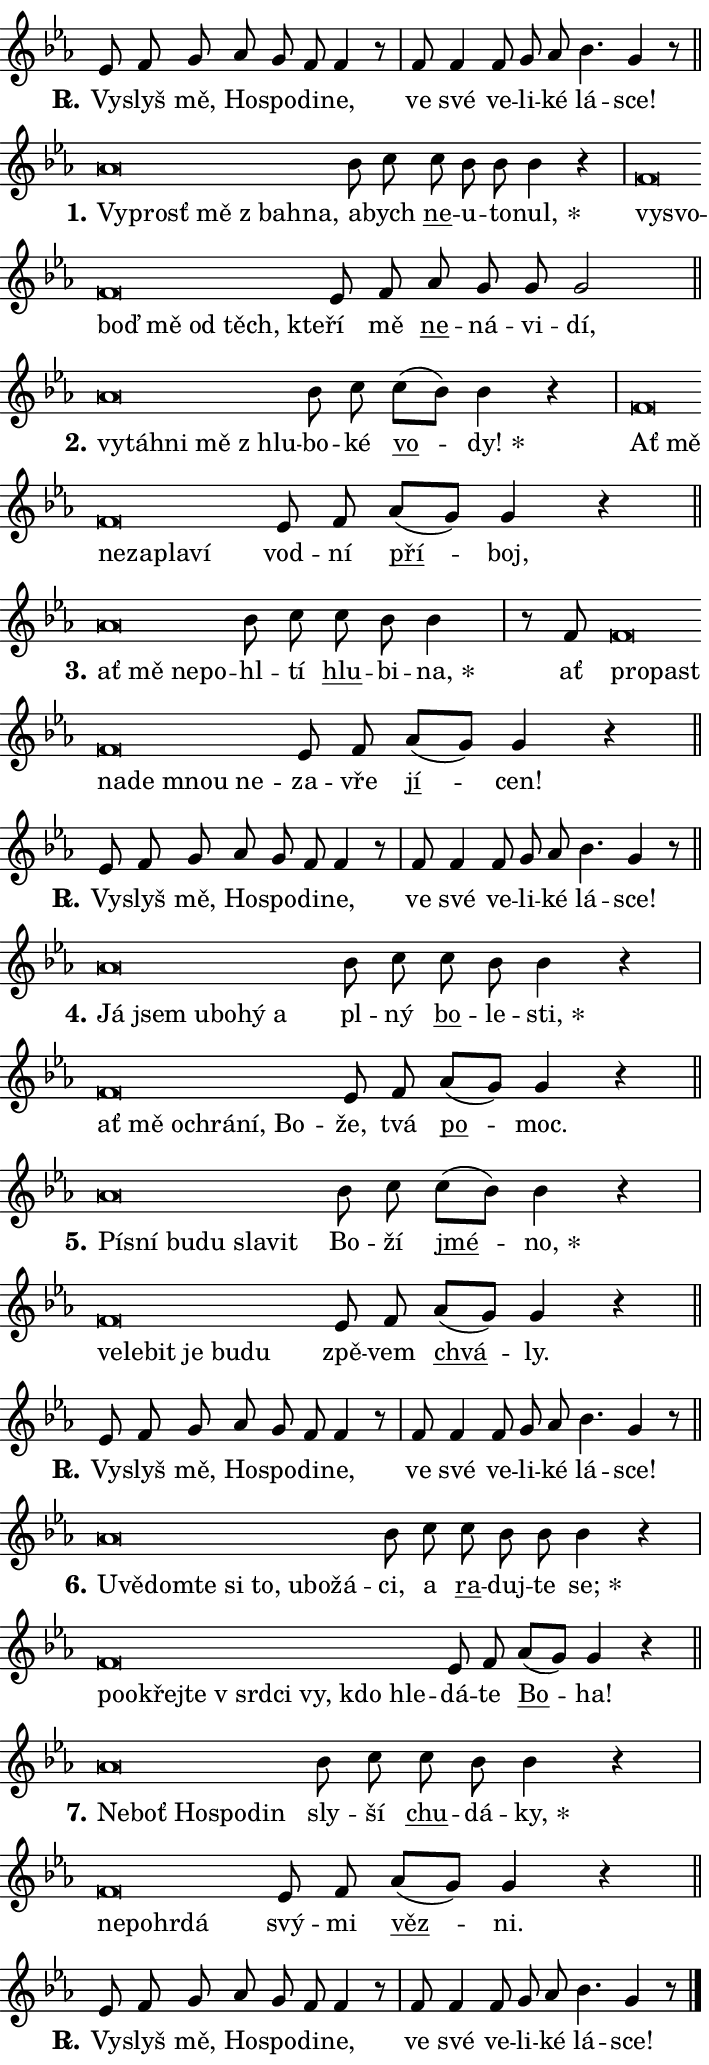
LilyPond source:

\version "2.24.0"
\header { tagline = "" }
\paper {
  indent = 0\cm
  top-margin = 0\cm
  right-margin = 0.13\cm % to fit lyric hyphens
  bottom-margin = 0\cm
  left-margin = 0\cm
  paper-width = 12\cm
  page-breaking = #ly:one-page-breaking
  system-system-spacing.basic-distance = #11
  score-system-spacing.basic-distance = #11
  ragged-last = ##f
}


%% Author: Thomas Morley
%% https://lists.gnu.org/archive/html/lilypond-user/2020-05/msg00002.html
#(define (line-position grob)
"Returns position of @var[grob} in current system:
   @code{'start}, if at first time-step
   @code{'end}, if at last time-step
   @code{'middle} otherwise
"
  (let* ((col (ly:item-get-column grob))
         (ln (ly:grob-object col 'left-neighbor))
         (rn (ly:grob-object col 'right-neighbor))
         (col-to-check-left (if (ly:grob? ln) ln col))
         (col-to-check-right (if (ly:grob? rn) rn col))
         (break-dir-left
           (and
             (ly:grob-property col-to-check-left 'non-musical #f)
             (ly:item-break-dir col-to-check-left)))
         (break-dir-right
           (and
             (ly:grob-property col-to-check-right 'non-musical #f)
             (ly:item-break-dir col-to-check-right))))
        (cond ((eqv? 1 break-dir-left) 'start)
              ((eqv? -1 break-dir-right) 'end)
              (else 'middle))))

#(define (tranparent-at-line-position vctor)
  (lambda (grob)
  "Relying on @code{line-position} select the relevant enry from @var{vctor}.
Used to determine transparency,"
    (case (line-position grob)
      ((end) (not (vector-ref vctor 0)))
      ((middle) (not (vector-ref vctor 1)))
      ((start) (not (vector-ref vctor 2))))))

noteHeadBreakVisibility =
#(define-music-function (break-visibility)(vector?)
"Makes @code{NoteHead}s transparent relying on @var{break-visibility}"
#{
  \override NoteHead.transparent =
    #(tranparent-at-line-position break-visibility)
#})

#(define delete-ledgers-for-transparent-note-heads
  (lambda (grob)
    "Reads whether a @code{NoteHead} is transparent.
If so this @code{NoteHead} is removed from @code{'note-heads} from
@var{grob}, which is supposed to be @code{LedgerLineSpanner}.
As a result ledgers are not printed for this @code{NoteHead}"
    (let* ((nhds-array (ly:grob-object grob 'note-heads))
           (nhds-list
             (if (ly:grob-array? nhds-array)
                 (ly:grob-array->list nhds-array)
                 '()))
           ;; Relies on the transparent-property being done before
           ;; Staff.LedgerLineSpanner.after-line-breaking is executed.
           ;; This is fragile ...
           (to-keep
             (remove
               (lambda (nhd)
                 (ly:grob-property nhd 'transparent #f))
               nhds-list)))
      ;; TODO find a better method to iterate over grob-arrays, similiar
      ;; to filter/remove etc for lists
      ;; For now rebuilt from scratch
      (set! (ly:grob-object grob 'note-heads)  '())
      (for-each
        (lambda (nhd)
          (ly:pointer-group-interface::add-grob grob 'note-heads nhd))
        to-keep))))

squashNotes = {
  \override NoteHead.X-extent = #'(-0.2 . 0.2)
  \override NoteHead.Y-extent = #'(-0.75 . 0)
  \override NoteHead.stencil =
    #(lambda (grob)
       (let ((pos (ly:grob-property grob 'staff-position)))
         (begin
           (if (< pos -7) (display "ERROR: Lower brevis then expected\n") (display ""))
           (if (<= pos -6) ly:text-interface::print ly:note-head::print))))
}
unSquashNotes = {
  \revert NoteHead.X-extent
  \revert NoteHead.Y-extent
  \revert NoteHead.stencil
}

hideNotes = \noteHeadBreakVisibility #begin-of-line-visible
unHideNotes = \noteHeadBreakVisibility #all-visible

% work-around for resetting accidentals
% https://lilypond.org/doc/v2.23/Documentation/notation/displaying-rhythms#unmetered-music
cadenzaMeasure = {
  \cadenzaOff
  \partial 1024 s1024
  \cadenzaOn
}

#(define-markup-command (accent layout props text) (markup?)
  "Underline accented syllable"
  (interpret-markup layout props
    #{\markup \override #'(offset . 4.3) \underline { #text }#}))

responsum = \markup \concat {
  "R" \hspace #-1.05 \path #0.1 #'((moveto 0 0.07) (lineto 0.9 0.8)) \hspace #0.05 "."
}

spaceSize = #0.6828661417322834 % exact space size for TeX Gyre Schola

\layout {
  \context {
    \Staff
    \remove "Time_signature_engraver"
    \override LedgerLineSpanner.after-line-breaking = #delete-ledgers-for-transparent-note-heads
  }
  \context {
    \Lyrics {
      \override LyricSpace.minimum-distance = \spaceSize
      \override LyricText.font-name = #"TeX Gyre Schola"
      \override LyricText.font-size = 1
      \override StanzaNumber.font-name = #"TeX Gyre Schola Bold"
      \override StanzaNumber.font-size = 1
    }
  }
  \context {
    \Score 
    \override NoteHead.text =
      #(lambda (grob) 
        (let ((pos (ly:grob-property grob 'staff-position)))
          #{\markup {
            \combine
              \halign #-0.55 \raise #(if (= pos -6) 0 0.5) \override #'(thickness . 2) \draw-line #'(3.2 . 0)
              \musicglyph "noteheads.sM1"
          }#}))
  }
}

% magnetic-lyrics.ily
%
%   written by
%     Jean Abou Samra <jean@abou-samra.fr>
%     Werner Lemberg <wl@gnu.org>
%
%   adapted by
%     Jiri Hon <jiri.hon@gmail.com>
%
% Version 2022-Apr-15

% https://www.mail-archive.com/lilypond-user@gnu.org/msg149350.html

#(define (Left_hyphen_pointer_engraver context)
   "Collect syllable-hyphen-syllable occurrences in lyrics and store
them in properties.  This engraver only looks to the left.  For
example, if the lyrics input is @code{foo -- bar}, it does the
following.

@itemize @bullet
@item
Set the @code{text} property of the @code{LyricHyphen} grob between
@q{foo} and @q{bar} to @code{foo}.

@item
Set the @code{left-hyphen} property of the @code{LyricText} grob with
text @q{foo} to the @code{LyricHyphen} grob between @q{foo} and
@q{bar}.
@end itemize

Use this auxiliary engraver in combination with the
@code{lyric-@/text::@/apply-@/magnetic-@/offset!} hook."
   (let ((hyphen #f)
         (text #f))
     (make-engraver
      (acknowledgers
       ((lyric-syllable-interface engraver grob source-engraver)
        (set! text grob)))
      (end-acknowledgers
       ((lyric-hyphen-interface engraver grob source-engraver)
        ;(when (not (grob::has-interface grob 'lyric-space-interface))
          (set! hyphen grob)));)
      ((stop-translation-timestep engraver)
       (when (and text hyphen)
         (ly:grob-set-object! text 'left-hyphen hyphen))
       (set! text #f)
       (set! hyphen #f)))))

#(define (lyric-text::apply-magnetic-offset! grob)
   "If the space between two syllables is less than the value in
property @code{LyricText@/.details@/.squash-threshold}, move the right
syllable to the left so that it gets concatenated with the left
syllable.

Use this function as a hook for
@code{LyricText@/.after-@/line-@/breaking} if the
@code{Left_@/hyphen_@/pointer_@/engraver} is active."
   (let ((hyphen (ly:grob-object grob 'left-hyphen #f)))
     (when hyphen
       (let ((left-text (ly:spanner-bound hyphen LEFT)))
         (when (grob::has-interface left-text 'lyric-syllable-interface)
           (let* ((common (ly:grob-common-refpoint grob left-text X))
                  (this-x-ext (ly:grob-extent grob common X))
                  (left-x-ext
                   (begin
                     ;; Trigger magnetism for left-text.
                     (ly:grob-property left-text 'after-line-breaking)
                     (ly:grob-extent left-text common X)))
                  ;; `delta` is the gap width between two syllables.
                  (delta (- (interval-start this-x-ext)
                            (interval-end left-x-ext)))
                  (details (ly:grob-property grob 'details))
                  (threshold (assoc-get 'squash-threshold details 0.2)))
             (when (< delta threshold)
               (let* (;; We have to manipulate the input text so that
                      ;; ligatures crossing syllable boundaries are not
                      ;; disabled.  For languages based on the Latin
                      ;; script this is essentially a beautification.
                      ;; However, for non-Western scripts it can be a
                      ;; necessity.
                      (lt (ly:grob-property left-text 'text))
                      (rt (ly:grob-property grob 'text))
                      (is-space (grob::has-interface hyphen 'lyric-space-interface))
                      (space (if is-space " " ""))
                      (extra-delta (if is-space spaceSize 0))
                      ;; Append new syllable.
                      (ltrt-space (if (and (string? lt) (string? rt))
                                (string-append lt space rt)
                                (make-concat-markup (list lt space rt))))
                      ;; Right-align `ltrt` to the right side.
                      (ltrt-space-markup (grob-interpret-markup
                               grob
                               (make-translate-markup
                                (cons (interval-length this-x-ext) 0)
                                (make-right-align-markup ltrt-space)))))
                 (begin
                   ;; Don't print `left-text`.
                   (ly:grob-set-property! left-text 'stencil #f)
                   ;; Set text and stencil (which holds all collected
                   ;; syllables so far) and shift it to the left.
                   (ly:grob-set-property! grob 'text ltrt-space)
                   (ly:grob-set-property! grob 'stencil ltrt-space-markup)
                   (ly:grob-translate-axis! grob (- (- delta extra-delta)) X))))))))))


#(define (lyric-hyphen::displace-bounds-first grob)
   ;; Make very sure this callback isn't triggered too early.
   (let ((left (ly:spanner-bound grob LEFT))
         (right (ly:spanner-bound grob RIGHT)))
     (ly:grob-property left 'after-line-breaking)
     (ly:grob-property right 'after-line-breaking)
     (ly:lyric-hyphen::print grob)))

squashThreshold = #0.4

\layout {
  \context {
    \Lyrics
    \consists #Left_hyphen_pointer_engraver
    \override LyricText.after-line-breaking =
      #lyric-text::apply-magnetic-offset!
    \override LyricHyphen.stencil = #lyric-hyphen::displace-bounds-first
    \override LyricText.details.squash-threshold = \squashThreshold
    \override LyricHyphen.minimum-distance = 0
    \override LyricHyphen.minimum-length = \squashThreshold
  }
}

squashText = \override LyricText.details.squash-threshold = 9999
unSquashText = \override LyricText.details.squash-threshold = \squashThreshold

leftText = \override LyricText.self-alignment-X = #LEFT
unLeftText = \revert LyricText.self-alignment-X

starOffset = #(lambda (grob) 
                (let ((x_offset (ly:self-alignment-interface::aligned-on-x-parent grob)))
                  (if (= x_offset 0) 0 (+ x_offset 1.2))))

star = #(define-music-function (syllable)(string?)
"Append star separator at the end of a syllable"
#{
  \once \override LyricText.X-offset = #starOffset
  \lyricmode { \markup {
    #syllable
    \override #'((font-name . "TeX Gyre Schola Bold")) \hspace #0.2 \lower #0.65 \larger "*"
  } }
#})

starAccent = #(define-music-function (syllable)(string?)
"Append star separator at the end of a syllable and make accent"
#{
  \once \override LyricText.X-offset = #starOffset
  \lyricmode { \markup {
    \accent #syllable
    \override #'((font-name . "TeX Gyre Schola Bold")) \hspace #0.2 \lower #0.65 \larger "*"
  } }
#})

breath = #(define-music-function (syllable)(string?)
"Append breathing indicator at the end of a syllable"
#{
  \lyricmode { \markup { #syllable "+" } }
#})

optionalBreath = #(define-music-function (syllable)(string?)
"Append optional breathing indicator at the end of a syllable"
#{
  \lyricmode { \markup { #syllable "(+)" } }
#})


\score {
    <<
        \new Voice = "melody" { \cadenzaOn \key es \major \relative { es'8 f g as g f f4 r8 \cadenzaMeasure \bar "|" f f4 \bar "" f8 g as \bar "" bes4. g4 r8 \cadenzaMeasure \bar "||" \break } }
        \new Lyrics \lyricsto "melody" { \lyricmode { \set stanza = \responsum
Vy -- slyš mě, Ho -- spo -- di -- ne, ve své ve -- li -- ké lá -- sce! } }
    >>
    \layout {}
}

\score {
    <<
        \new Voice = "melody" { \cadenzaOn \key es \major \relative { \squashNotes as'\breve*1/16 \hideNotes \breve*1/16 \bar "" \breve*1/16 \bar "" \breve*1/16 \breve*1/16 \bar "" \unHideNotes \unSquashNotes bes8 c \bar "" c bes bes bes4 r \cadenzaMeasure \bar "|" \squashNotes f\breve*1/16 \hideNotes \breve*1/16 \bar "" \breve*1/16 \bar "" \breve*1/16 \bar "" \breve*1/16 \bar "" \breve*1/16 \breve*1/16 \bar "" \unHideNotes \unSquashNotes es8 f \bar "" as g g g2 \cadenzaMeasure \bar "||" \break } }
        \new Lyrics \lyricsto "melody" { \lyricmode { \set stanza = "1."
\leftText Vy -- \squashText prosť mě "z ba" -- hna, \unLeftText \unSquashText a -- bych \markup \accent ne -- u -- to -- \star nul, \leftText vy -- \squashText svo -- boď mě od těch, kte -- \unLeftText \unSquashText ří mě \markup \accent ne -- ná -- vi -- dí, } }
    >>
    \layout {}
}

\score {
    <<
        \new Voice = "melody" { \cadenzaOn \key es \major \relative { \squashNotes as'\breve*1/16 \hideNotes \breve*1/16 \bar "" \breve*1/16 \bar "" \breve*1/16 \breve*1/16 \bar "" \unHideNotes \unSquashNotes bes8 c \bar "" c[( bes)] bes4 r \cadenzaMeasure \bar "|" \squashNotes f\breve*1/16 \hideNotes \breve*1/16 \bar "" \breve*1/16 \bar "" \breve*1/16 \bar "" \breve*1/16 \breve*1/16 \bar "" \unHideNotes \unSquashNotes es8 f \bar "" as[( g)] g4 r \cadenzaMeasure \bar "||" \break } }
        \new Lyrics \lyricsto "melody" { \lyricmode { \set stanza = "2."
\leftText vy -- \squashText táh -- ni mě "z hlu" -- \unLeftText \unSquashText bo -- ké \markup \accent vo -- \star dy! \leftText Ať \squashText mě ne -- za -- pla -- ví \unLeftText \unSquashText vod -- ní \markup \accent pří -- boj, } }
    >>
    \layout {}
}

\score {
    <<
        \new Voice = "melody" { \cadenzaOn \key es \major \relative { \squashNotes as'\breve*1/16 \hideNotes \breve*1/16 \bar "" \breve*1/16 \breve*1/16 \bar "" \unHideNotes \unSquashNotes bes8 c \bar "" c bes bes4 \cadenzaMeasure \bar "|" r8 f8 \squashNotes f\breve*1/16 \hideNotes \breve*1/16 \bar "" \breve*1/16 \bar "" \breve*1/16 \bar "" \breve*1/16 \breve*1/16 \bar "" \unHideNotes \unSquashNotes es8 f \bar "" as[( g)] g4 r \cadenzaMeasure \bar "||" \break } }
        \new Lyrics \lyricsto "melody" { \lyricmode { \set stanza = "3."
\leftText ať \squashText mě ne -- po -- \unLeftText \unSquashText hl -- tí \markup \accent hlu -- bi -- \star na, ať \leftText pro -- \squashText past na -- de mnou ne -- \unLeftText \unSquashText za -- vře \markup \accent jí -- cen! } }
    >>
    \layout {}
}

\score {
    <<
        \new Voice = "melody" { \cadenzaOn \key es \major \relative { es'8 f g as g f f4 r8 \cadenzaMeasure \bar "|" f f4 \bar "" f8 g as \bar "" bes4. g4 r8 \cadenzaMeasure \bar "||" \break } }
        \new Lyrics \lyricsto "melody" { \lyricmode { \set stanza = \responsum
Vy -- slyš mě, Ho -- spo -- di -- ne, ve své ve -- li -- ké lá -- sce! } }
    >>
    \layout {}
}

\score {
    <<
        \new Voice = "melody" { \cadenzaOn \key es \major \relative { \squashNotes as'\breve*1/16 \hideNotes \breve*1/16 \bar "" \breve*1/16 \bar "" \breve*1/16 \bar "" \breve*1/16 \breve*1/16 \bar "" \unHideNotes \unSquashNotes bes8 c \bar "" c bes bes4 r \cadenzaMeasure \bar "|" \squashNotes f\breve*1/16 \hideNotes \breve*1/16 \bar "" \breve*1/16 \bar "" \breve*1/16 \bar "" \breve*1/16 \breve*1/16 \bar "" \unHideNotes \unSquashNotes es8 f \bar "" as[( g)] g4 r \cadenzaMeasure \bar "||" \break } }
        \new Lyrics \lyricsto "melody" { \lyricmode { \set stanza = "4."
\leftText Já \squashText jsem u -- bo -- hý a \unLeftText \unSquashText pl -- ný \markup \accent bo -- le -- \star sti, \leftText ať \squashText mě o -- chrá -- ní, Bo -- \unLeftText \unSquashText že, tvá \markup \accent po -- moc. } }
    >>
    \layout {}
}

\score {
    <<
        \new Voice = "melody" { \cadenzaOn \key es \major \relative { \squashNotes as'\breve*1/16 \hideNotes \breve*1/16 \bar "" \breve*1/16 \bar "" \breve*1/16 \bar "" \breve*1/16 \breve*1/16 \bar "" \unHideNotes \unSquashNotes bes8 c \bar "" c[( bes)] bes4 r \cadenzaMeasure \bar "|" \squashNotes f\breve*1/16 \hideNotes \breve*1/16 \bar "" \breve*1/16 \bar "" \breve*1/16 \bar "" \breve*1/16 \breve*1/16 \bar "" \unHideNotes \unSquashNotes es8 f \bar "" as[( g)] g4 r \cadenzaMeasure \bar "||" \break } }
        \new Lyrics \lyricsto "melody" { \lyricmode { \set stanza = "5."
\leftText Pí -- \squashText sní bu -- du sla -- vit \unLeftText \unSquashText Bo -- ží \markup \accent jmé -- \star no, \leftText ve -- \squashText le -- bit je bu -- du \unLeftText \unSquashText zpě -- vem \markup \accent chvá -- ly. } }
    >>
    \layout {}
}

\score {
    <<
        \new Voice = "melody" { \cadenzaOn \key es \major \relative { es'8 f g as g f f4 r8 \cadenzaMeasure \bar "|" f f4 \bar "" f8 g as \bar "" bes4. g4 r8 \cadenzaMeasure \bar "||" \break } }
        \new Lyrics \lyricsto "melody" { \lyricmode { \set stanza = \responsum
Vy -- slyš mě, Ho -- spo -- di -- ne, ve své ve -- li -- ké lá -- sce! } }
    >>
    \layout {}
}

\score {
    <<
        \new Voice = "melody" { \cadenzaOn \key es \major \relative { \squashNotes as'\breve*1/16 \hideNotes \breve*1/16 \bar "" \breve*1/16 \bar "" \breve*1/16 \bar "" \breve*1/16 \bar "" \breve*1/16 \bar "" \breve*1/16 \bar "" \breve*1/16 \breve*1/16 \bar "" \unHideNotes \unSquashNotes bes8 c \bar "" c bes bes bes4 r \cadenzaMeasure \bar "|" \squashNotes f\breve*1/16 \hideNotes \breve*1/16 \bar "" \breve*1/16 \bar "" \breve*1/16 \bar "" \breve*1/16 \bar "" \breve*1/16 \bar "" \breve*1/16 \bar "" \breve*1/16 \breve*1/16 \bar "" \unHideNotes \unSquashNotes es8 f \bar "" as[( g)] g4 r \cadenzaMeasure \bar "||" \break } }
        \new Lyrics \lyricsto "melody" { \lyricmode { \set stanza = "6."
\leftText U -- \squashText vě -- dom -- te si to, u -- bo -- žá -- \unLeftText \unSquashText ci, a \markup \accent ra -- duj -- te \star se; \leftText po -- \squashText o -- křej -- te "v srd" -- ci vy, kdo hle -- \unLeftText \unSquashText dá -- te \markup \accent Bo -- ha! } }
    >>
    \layout {}
}

\score {
    <<
        \new Voice = "melody" { \cadenzaOn \key es \major \relative { \squashNotes as'\breve*1/16 \hideNotes \breve*1/16 \bar "" \breve*1/16 \bar "" \breve*1/16 \breve*1/16 \bar "" \unHideNotes \unSquashNotes bes8 c \bar "" c bes bes4 r \cadenzaMeasure \bar "|" \squashNotes f\breve*1/16 \hideNotes \breve*1/16 \bar "" \breve*1/16 \breve*1/16 \bar "" \unHideNotes \unSquashNotes es8 f \bar "" as[( g)] g4 r \cadenzaMeasure \bar "||" \break } }
        \new Lyrics \lyricsto "melody" { \lyricmode { \set stanza = "7."
\leftText Ne -- \squashText boť Ho -- spo -- din \unLeftText \unSquashText sly -- ší \markup \accent chu -- dá -- \star ky, \leftText ne -- \squashText po -- hr -- dá \unLeftText \unSquashText svý -- mi \markup \accent věz -- ni. } }
    >>
    \layout {}
}

\score {
    <<
        \new Voice = "melody" { \cadenzaOn \key es \major \relative { es'8 f g as g f f4 r8 \cadenzaMeasure \bar "|" f f4 \bar "" f8 g as \bar "" bes4. g4 r8 \cadenzaMeasure \bar "||" \break } \bar "|." }
        \new Lyrics \lyricsto "melody" { \lyricmode { \set stanza = \responsum
Vy -- slyš mě, Ho -- spo -- di -- ne, ve své ve -- li -- ké lá -- sce! } }
    >>
    \layout {}
}
